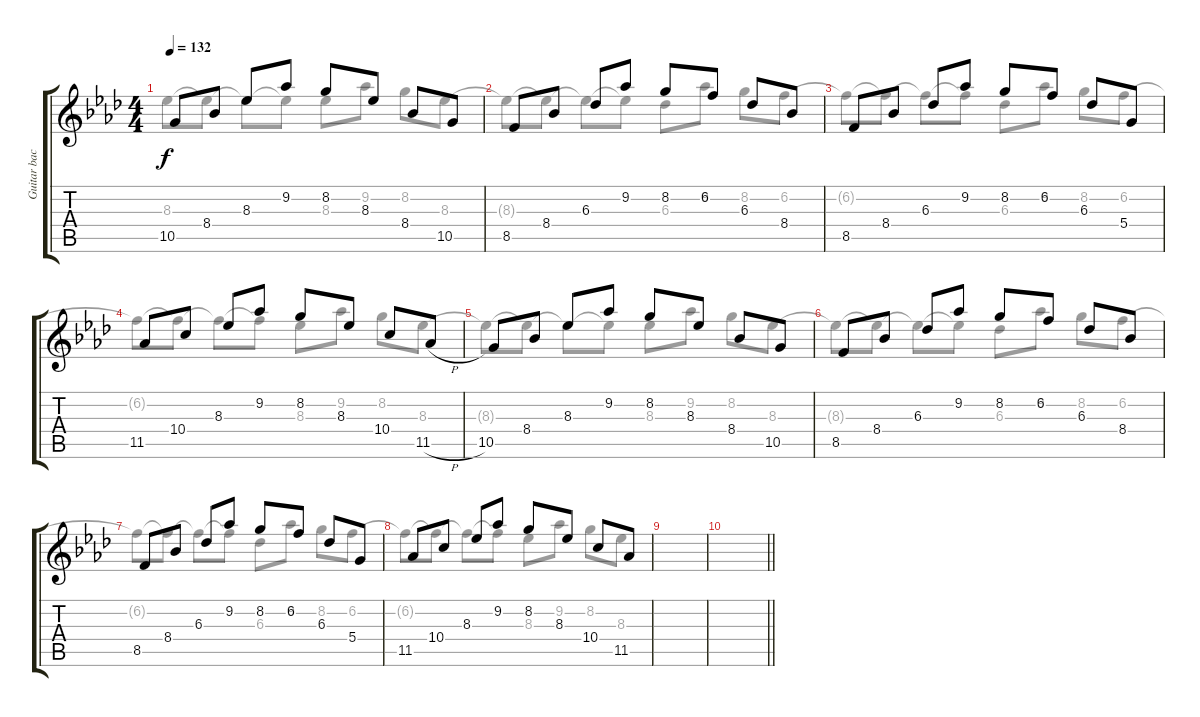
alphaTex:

\track ("Guitar backup" "Guitar bac") {instrument electricguitarclean}
\staff {score tabs}
\tuning (E4 B3 G3 D3 A2 E2) {hide}
\voice
\ts (4 4)
\tempo 132
\clef g2
\ks ab
10.5.8{dy f} 8.4.8 8.3.8 9.2.8 8.2.8 8.3.8 8.4.8 10.5.8 |
8.5.8 8.4.8 6.3.8 9.2.8 8.2.8 6.2.8 6.3.8 8.4.8 |
8.5.8 8.4.8 6.3.8 9.2.8 8.2.8 6.2.8 6.3.8 5.4.8 |
11.5.8 10.4.8 8.3.8 9.2.8 8.2.8 8.3.8 10.4.8 11.5{h}.8 |
10.5.8 8.4.8 8.3.8 9.2.8 8.2.8 8.3.8 8.4.8 10.5.8 |
8.5.8 8.4.8 6.3.8 9.2.8 8.2.8 6.2.8 6.3.8 8.4.8 |
8.5.8 8.4.8 6.3.8 9.2.8 8.2.8 6.2.8 6.3.8 5.4.8 |
11.5.8 10.4.8 8.3.8 9.2.8 8.2.8 8.3.8 10.4.8 11.5.8 |
|
\barLineRight lightlight
|
\voice
\clef g2
\ottava regular
\simile none
\ks ab
8.3{t}.8{dy f} 8.3{t}.8 8.3{t}.8 8.3{t}.8 8.3.8 9.2.8 8.2.8 8.3.8 |
8.3{t}.8 8.3{t}.8 8.3{t}.8 8.3{t}.8 6.3.8 9.2.8 8.2.8 6.2.8 |
6.2{t}.8 6.2{t}.8 6.2{t}.8 6.2{t}.8 6.3.8 9.2.8 8.2.8 6.2.8 |
6.2{t}.8 6.2{t}.8 6.2{t}.8 6.2{t}.8 8.3.8 9.2.8 8.2.8 8.3.8 |
8.3{t}.8 8.3{t}.8 8.3{t}.8 8.3{t}.8 8.3.8 9.2.8 8.2.8 8.3.8 |
8.3{t}.8 8.3{t}.8 8.3{t}.8 8.3{t}.8 6.3.8 9.2.8 8.2.8 6.2.8 |
6.2{t}.8 6.2{t}.8 6.2{t}.8 6.2{t}.8 6.3.8 9.2.8 8.2.8 6.2.8 |
6.2{t}.8 6.2{t}.8 6.2{t}.8 6.2{t}.8 8.3.8 9.2.8 8.2.8 8.3.8 |
|
\barLineRight lightlight
|
